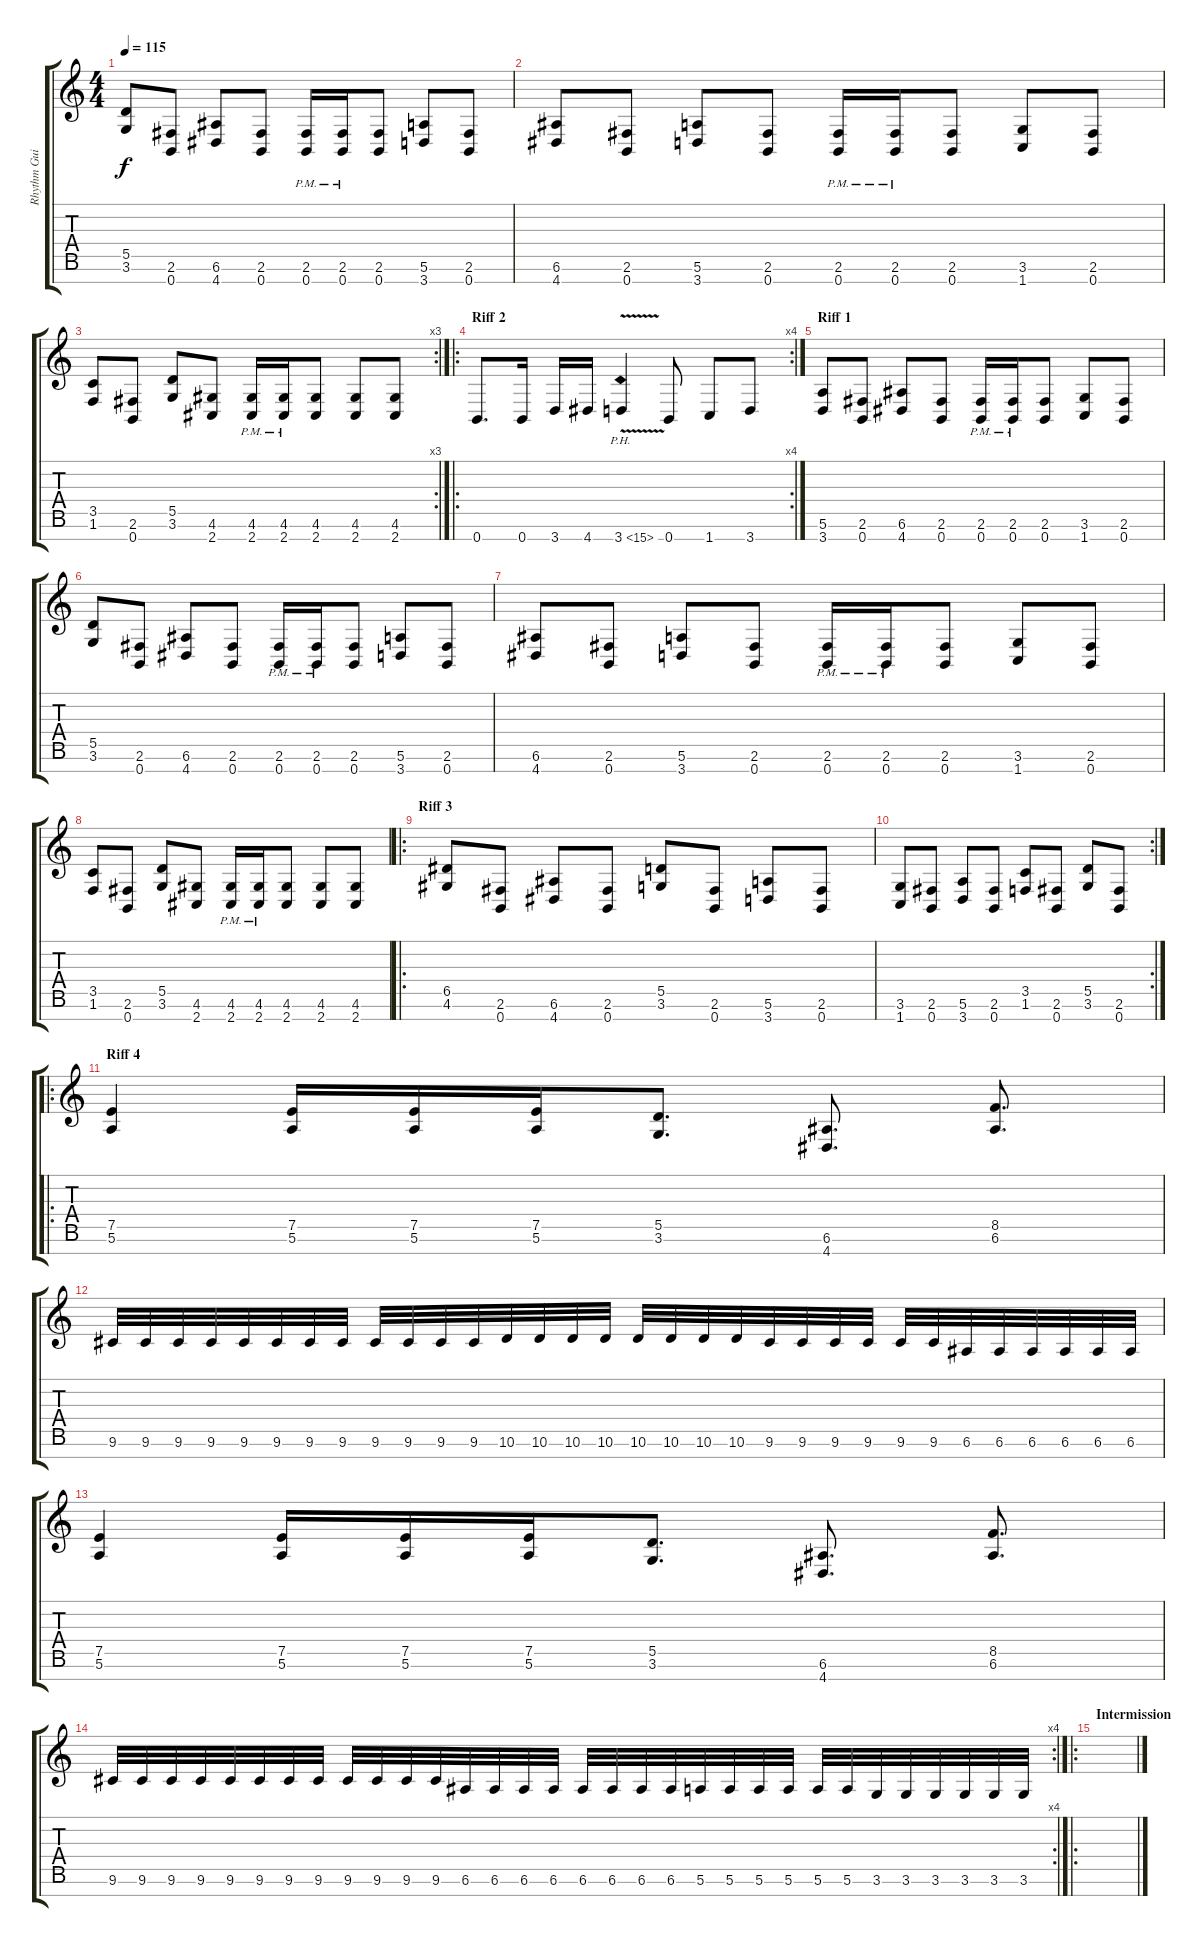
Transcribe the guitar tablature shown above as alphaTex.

\track ("Rhythm Guitar R" "Rhythm Gui") {instrument overdrivenguitar}
\staff {score tabs}
\tuning (E4 B3 G3 D3 A2 E2 B1) {hide}
\ts (4 4)
\tempo 115
\clef g2
\ks c
(5.5 3.6).8{dy f} (2.6 0.7).8 (6.6 4.7).8 (2.6 0.7).8 (2.6{pm} 0.7{pm}).16 (2.6{pm} 0.7{pm}).16 (2.6 0.7).8 (5.6 3.7).8 (2.6 0.7).8 |
(6.6 4.7).8 (2.6 0.7).8 (5.6 3.7).8 (2.6 0.7).8 (2.6{pm} 0.7{pm}).16 (2.6{pm} 0.7{pm}).16 (2.6 0.7).8 (3.6 1.7).8 (2.6 0.7).8 |
\rc 3
(3.5 1.6).8 (2.6 0.7).8 (5.5 3.6).8 (4.6 2.7).8 (4.6{pm} 2.7{pm}).16 (4.6{pm} 2.7{pm}).16 (4.6 2.7).8 (4.6 2.7).8 (4.6 2.7).8 |
\ro
\rc 4
\section ("" "Riff 2")
0.7.8{d} 0.7.16 3.7.16 4.7.16 3.7{ph 12 v}.4 0.7.8 1.7.8 3.7.8 |
\section ("" "Riff 1")
(5.6 3.7).8 (2.6 0.7).8 (6.6 4.7).8 (2.6 0.7).8 (2.6{pm} 0.7{pm}).16 (2.6{pm} 0.7{pm}).16 (2.6 0.7).8 (3.6 1.7).8 (2.6 0.7).8 |
(5.5 3.6).8 (2.6 0.7).8 (6.6 4.7).8 (2.6 0.7).8 (2.6{pm} 0.7{pm}).16 (2.6{pm} 0.7{pm}).16 (2.6 0.7).8 (5.6 3.7).8 (2.6 0.7).8 |
(6.6 4.7).8 (2.6 0.7).8 (5.6 3.7).8 (2.6 0.7).8 (2.6{pm} 0.7{pm}).16 (2.6{pm} 0.7{pm}).16 (2.6 0.7).8 (3.6 1.7).8 (2.6 0.7).8 |
(3.5 1.6).8 (2.6 0.7).8 (5.5 3.6).8 (4.6 2.7).8 (4.6{pm} 2.7{pm}).16 (4.6{pm} 2.7{pm}).16 (4.6 2.7).8 (4.6 2.7).8 (4.6 2.7).8 |
\ro
\section ("" "Riff 3")
(6.5 4.6).8 (2.6 0.7).8 (6.6 4.7).8 (2.6 0.7).8 (5.5 3.6).8 (2.6 0.7).8 (5.6 3.7).8 (2.6 0.7).8 |
\rc 2
(3.6 1.7).8 (2.6 0.7).8 (5.6 3.7).8 (2.6 0.7).8 (3.5 1.6).8 (2.6 0.7).8 (5.5 3.6).8 (2.6 0.7).8 |
\ro
\section ("" "Riff 4")
(7.5 5.6).4 (7.5 5.6).16 (7.5 5.6).16 (7.5 5.6).16 (5.5 3.6).8{d} (6.6 4.7).8{d} (8.5 6.6).8{d} |
9.6.32 9.6.32 9.6.32 9.6.32 9.6.32 9.6.32 9.6.32 9.6.32 9.6.32 9.6.32 9.6.32 9.6.32 10.6.32 10.6.32 10.6.32 10.6.32 10.6.32 10.6.32 10.6.32 10.6.32 9.6.32 9.6.32 9.6.32 9.6.32 9.6.32 9.6.32 6.6.32 6.6.32 6.6.32 6.6.32 6.6.32 6.6.32 |
(7.5 5.6).4 (7.5 5.6).16 (7.5 5.6).16 (7.5 5.6).16 (5.5 3.6).8{d} (6.6 4.7).8{d} (8.5 6.6).8{d} |
\rc 4
9.6.32 9.6.32 9.6.32 9.6.32 9.6.32 9.6.32 9.6.32 9.6.32 9.6.32 9.6.32 9.6.32 9.6.32 6.6.32 6.6.32 6.6.32 6.6.32 6.6.32 6.6.32 6.6.32 6.6.32 5.6.32 5.6.32 5.6.32 5.6.32 5.6.32 5.6.32 3.6.32 3.6.32 3.6.32 3.6.32 3.6.32 3.6.32 |
\ro
\section ("" "Intermission")
